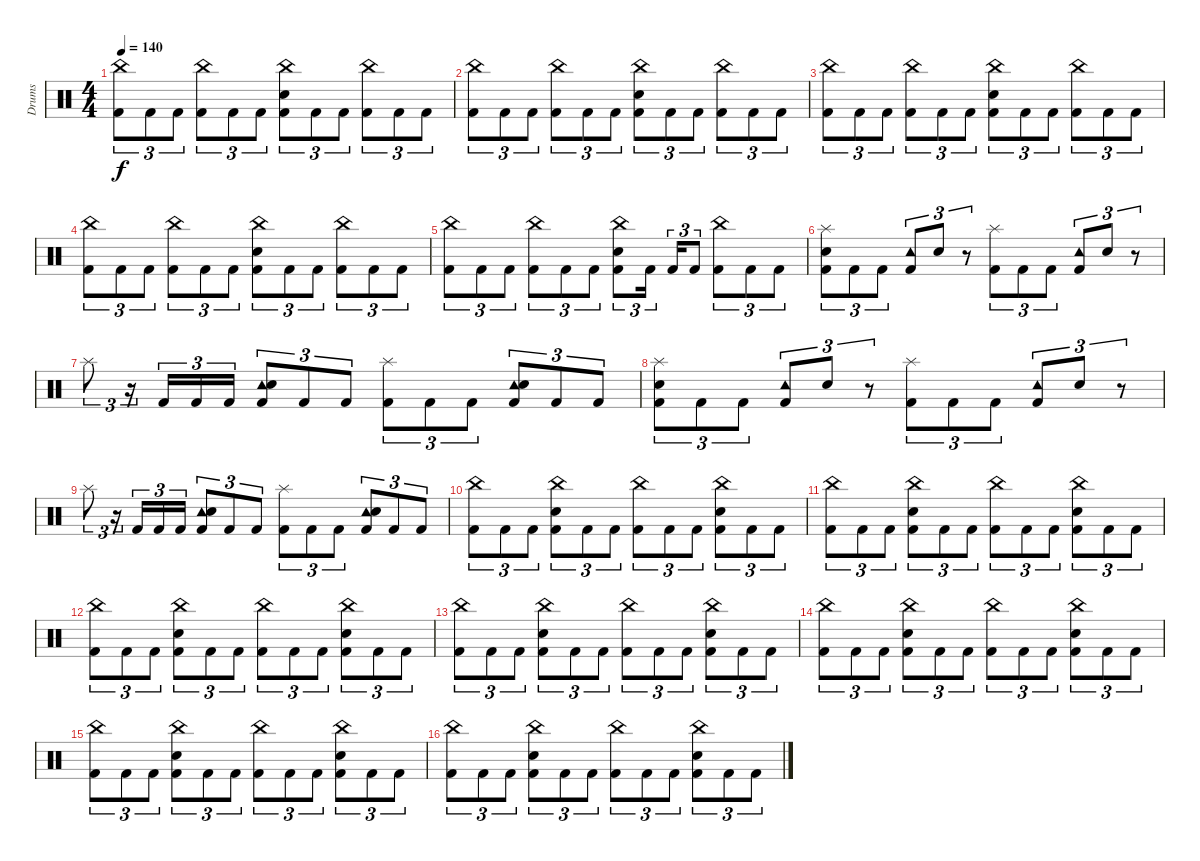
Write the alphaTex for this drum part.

\track ("Drums" "Drums") {instrument percussion}
\staff {score}
\articulation defaults
\ts (4 4)
\tempo 140
\clef neutral
\ks c
("China (hit)" "Kick (hit) 2").8{tu (3 2) dy f} "Kick (hit) 2".8{tu (3 2)} "Kick (hit) 2".8{tu (3 2)} ("China (hit)" "Kick (hit) 2").8{tu (3 2)} "Kick (hit) 2".8{tu (3 2)} "Kick (hit) 2".8{tu (3 2)} ("China (hit)" "Snare (hit) 2" "Kick (hit) 2").8{tu (3 2)} "Kick (hit) 2".8{tu (3 2)} "Kick (hit) 2".8{tu (3 2)} ("China (hit)" "Kick (hit) 2").8{tu (3 2)} "Kick (hit) 2".8{tu (3 2)} "Kick (hit) 2".8{tu (3 2)} |
("China (hit)" "Kick (hit) 2").8{tu (3 2)} "Kick (hit) 2".8{tu (3 2)} "Kick (hit) 2".8{tu (3 2)} ("China (hit)" "Kick (hit) 2").8{tu (3 2)} "Kick (hit) 2".8{tu (3 2)} "Kick (hit) 2".8{tu (3 2)} ("China (hit)" "Snare (hit) 2" "Kick (hit) 2").8{tu (3 2)} "Kick (hit) 2".8{tu (3 2)} "Kick (hit) 2".8{tu (3 2)} ("China (hit)" "Kick (hit) 2").8{tu (3 2)} "Kick (hit) 2".8{tu (3 2)} "Kick (hit) 2".8{tu (3 2)} |
("China (hit)" "Kick (hit) 2").8{tu (3 2)} "Kick (hit) 2".8{tu (3 2)} "Kick (hit) 2".8{tu (3 2)} ("China (hit)" "Kick (hit) 2").8{tu (3 2)} "Kick (hit) 2".8{tu (3 2)} "Kick (hit) 2".8{tu (3 2)} ("China (hit)" "Snare (hit) 2" "Kick (hit) 2").8{tu (3 2)} "Kick (hit) 2".8{tu (3 2)} "Kick (hit) 2".8{tu (3 2)} ("China (hit)" "Kick (hit) 2").8{tu (3 2)} "Kick (hit) 2".8{tu (3 2)} "Kick (hit) 2".8{tu (3 2)} |
("China (hit)" "Kick (hit) 2").8{tu (3 2)} "Kick (hit) 2".8{tu (3 2)} "Kick (hit) 2".8{tu (3 2)} ("China (hit)" "Kick (hit) 2").8{tu (3 2)} "Kick (hit) 2".8{tu (3 2)} "Kick (hit) 2".8{tu (3 2)} ("China (hit)" "Snare (hit) 2" "Kick (hit) 2").8{tu (3 2)} "Kick (hit) 2".8{tu (3 2)} "Kick (hit) 2".8{tu (3 2)} ("China (hit)" "Kick (hit) 2").8{tu (3 2)} "Kick (hit) 2".8{tu (3 2)} "Kick (hit) 2".8{tu (3 2)} |
("China (hit)" "Kick (hit) 2").8{tu (3 2)} "Kick (hit) 2".8{tu (3 2)} "Kick (hit) 2".8{tu (3 2)} ("China (hit)" "Kick (hit) 2").8{tu (3 2)} "Kick (hit) 2".8{tu (3 2)} "Kick (hit) 2".8{tu (3 2)} ("China (hit)" "Snare (hit) 2" "Kick (hit) 2").8{tu (3 2)} "Kick (hit) 2".16{tu (3 2)} "Kick (hit) 2".16{tu (3 2)} "Kick (hit) 2".8{tu (3 2)} ("China (hit)" "Kick (hit) 2").8{tu (3 2)} "Kick (hit) 2".8{tu (3 2)} "Kick (hit) 2".8{tu (3 2)} |
("Splash (hit)" "Snare (hit) 2" "Kick (hit) 2").8{tu (3 2)} "Kick (hit) 2".8{tu (3 2)} "Kick (hit) 2".8{tu (3 2)} ("Tambourine (hit)" "Kick (hit) 2").8{tu (3 2)} "Snare (hit) 2".8{tu (3 2)} r.8{tu (3 2)} ("Splash (hit)" "Kick (hit) 2").8{tu (3 2)} "Kick (hit) 2".8{tu (3 2)} "Kick (hit) 2".8{tu (3 2)} ("Tambourine (hit)" "Kick (hit) 2").8{tu (3 2)} "Snare (hit) 2".8{tu (3 2)} r.8{tu (3 2)} |
"Splash (hit)".8{tu (3 2)} r.16{tu (3 2)} "Kick (hit) 2".16{tu (3 2)} "Kick (hit) 2".16{tu (3 2)} "Kick (hit) 2".16{tu (3 2)} ("Tambourine (hit)" "Snare (hit) 2" "Kick (hit) 2").8{tu (3 2)} "Kick (hit) 2".8{tu (3 2)} "Kick (hit) 2".8{tu (3 2)} ("Splash (hit)" "Kick (hit) 2").8{tu (3 2)} "Kick (hit) 2".8{tu (3 2)} "Kick (hit) 2".8{tu (3 2)} ("Tambourine (hit)" "Snare (hit) 2" "Kick (hit) 2").8{tu (3 2)} "Kick (hit) 2".8{tu (3 2)} "Kick (hit) 2".8{tu (3 2)} |
("Splash (hit)" "Snare (hit) 2" "Kick (hit) 2").8{tu (3 2)} "Kick (hit) 2".8{tu (3 2)} "Kick (hit) 2".8{tu (3 2)} ("Tambourine (hit)" "Kick (hit) 2").8{tu (3 2)} "Snare (hit) 2".8{tu (3 2)} r.8{tu (3 2)} ("Splash (hit)" "Kick (hit) 2").8{tu (3 2)} "Kick (hit) 2".8{tu (3 2)} "Kick (hit) 2".8{tu (3 2)} ("Tambourine (hit)" "Kick (hit) 2").8{tu (3 2)} "Snare (hit) 2".8{tu (3 2)} r.8{tu (3 2)} |
"Splash (hit)".8{tu (3 2)} r.16{tu (3 2)} "Kick (hit) 2".16{tu (3 2)} "Kick (hit) 2".16{tu (3 2)} "Kick (hit) 2".16{tu (3 2)} ("Tambourine (hit)" "Snare (hit) 2" "Kick (hit) 2").8{tu (3 2)} "Kick (hit) 2".8{tu (3 2)} "Kick (hit) 2".8{tu (3 2)} ("Splash (hit)" "Kick (hit) 2").8{tu (3 2)} "Kick (hit) 2".8{tu (3 2)} "Kick (hit) 2".8{tu (3 2)} ("Tambourine (hit)" "Snare (hit) 2" "Kick (hit) 2").8{tu (3 2)} "Kick (hit) 2".8{tu (3 2)} "Kick (hit) 2".8{tu (3 2)} |
("China (hit)" "Kick (hit) 2").8{tu (3 2)} "Kick (hit) 2".8{tu (3 2)} "Kick (hit) 2".8{tu (3 2)} ("China (hit)" "Snare (hit) 2" "Kick (hit) 2").8{tu (3 2)} "Kick (hit) 2".8{tu (3 2)} "Kick (hit) 2".8{tu (3 2)} ("China (hit)" "Kick (hit) 2").8{tu (3 2)} "Kick (hit) 2".8{tu (3 2)} "Kick (hit) 2".8{tu (3 2)} ("China (hit)" "Snare (hit) 2" "Kick (hit) 2").8{tu (3 2)} "Kick (hit) 2".8{tu (3 2)} "Kick (hit) 2".8{tu (3 2)} |
("China (hit)" "Kick (hit) 2").8{tu (3 2)} "Kick (hit) 2".8{tu (3 2)} "Kick (hit) 2".8{tu (3 2)} ("China (hit)" "Snare (hit) 2" "Kick (hit) 2").8{tu (3 2)} "Kick (hit) 2".8{tu (3 2)} "Kick (hit) 2".8{tu (3 2)} ("China (hit)" "Kick (hit) 2").8{tu (3 2)} "Kick (hit) 2".8{tu (3 2)} "Kick (hit) 2".8{tu (3 2)} ("China (hit)" "Snare (hit) 2" "Kick (hit) 2").8{tu (3 2)} "Kick (hit) 2".8{tu (3 2)} "Kick (hit) 2".8{tu (3 2)} |
("China (hit)" "Kick (hit) 2").8{tu (3 2)} "Kick (hit) 2".8{tu (3 2)} "Kick (hit) 2".8{tu (3 2)} ("China (hit)" "Snare (hit) 2" "Kick (hit) 2").8{tu (3 2)} "Kick (hit) 2".8{tu (3 2)} "Kick (hit) 2".8{tu (3 2)} ("China (hit)" "Kick (hit) 2").8{tu (3 2)} "Kick (hit) 2".8{tu (3 2)} "Kick (hit) 2".8{tu (3 2)} ("China (hit)" "Snare (hit) 2" "Kick (hit) 2").8{tu (3 2)} "Kick (hit) 2".8{tu (3 2)} "Kick (hit) 2".8{tu (3 2)} |
("China (hit)" "Kick (hit) 2").8{tu (3 2)} "Kick (hit) 2".8{tu (3 2)} "Kick (hit) 2".8{tu (3 2)} ("China (hit)" "Snare (hit) 2" "Kick (hit) 2").8{tu (3 2)} "Kick (hit) 2".8{tu (3 2)} "Kick (hit) 2".8{tu (3 2)} ("China (hit)" "Kick (hit) 2").8{tu (3 2)} "Kick (hit) 2".8{tu (3 2)} "Kick (hit) 2".8{tu (3 2)} ("China (hit)" "Snare (hit) 2" "Kick (hit) 2").8{tu (3 2)} "Kick (hit) 2".8{tu (3 2)} "Kick (hit) 2".8{tu (3 2)} |
("China (hit)" "Kick (hit) 2").8{tu (3 2)} "Kick (hit) 2".8{tu (3 2)} "Kick (hit) 2".8{tu (3 2)} ("China (hit)" "Snare (hit) 2" "Kick (hit) 2").8{tu (3 2)} "Kick (hit) 2".8{tu (3 2)} "Kick (hit) 2".8{tu (3 2)} ("China (hit)" "Kick (hit) 2").8{tu (3 2)} "Kick (hit) 2".8{tu (3 2)} "Kick (hit) 2".8{tu (3 2)} ("China (hit)" "Snare (hit) 2" "Kick (hit) 2").8{tu (3 2)} "Kick (hit) 2".8{tu (3 2)} "Kick (hit) 2".8{tu (3 2)} |
("China (hit)" "Kick (hit) 2").8{tu (3 2)} "Kick (hit) 2".8{tu (3 2)} "Kick (hit) 2".8{tu (3 2)} ("China (hit)" "Snare (hit) 2" "Kick (hit) 2").8{tu (3 2)} "Kick (hit) 2".8{tu (3 2)} "Kick (hit) 2".8{tu (3 2)} ("China (hit)" "Kick (hit) 2").8{tu (3 2)} "Kick (hit) 2".8{tu (3 2)} "Kick (hit) 2".8{tu (3 2)} ("China (hit)" "Snare (hit) 2" "Kick (hit) 2").8{tu (3 2)} "Kick (hit) 2".8{tu (3 2)} "Kick (hit) 2".8{tu (3 2)} |
("China (hit)" "Kick (hit) 2").8{tu (3 2)} "Kick (hit) 2".8{tu (3 2)} "Kick (hit) 2".8{tu (3 2)} ("China (hit)" "Snare (hit) 2" "Kick (hit) 2").8{tu (3 2)} "Kick (hit) 2".8{tu (3 2)} "Kick (hit) 2".8{tu (3 2)} ("China (hit)" "Kick (hit) 2").8{tu (3 2)} "Kick (hit) 2".8{tu (3 2)} "Kick (hit) 2".8{tu (3 2)} ("China (hit)" "Snare (hit) 2" "Kick (hit) 2").8{tu (3 2)} "Kick (hit) 2".8{tu (3 2)} "Kick (hit) 2".8{tu (3 2)}
